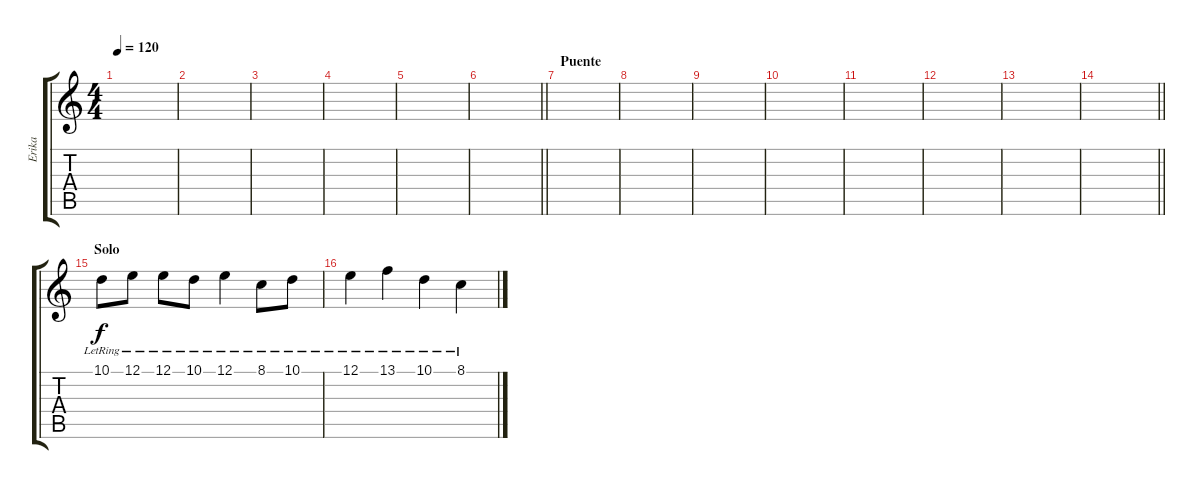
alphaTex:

\track ("Erika" "Erika") {instrument acousticgrandpiano}
\staff {score tabs}
\tuning (E4 B3 G3 D3 A2 E2) {hide}
\ts (4 4)
\tempo 120
\clef g2
\ks c
|
|
|
|
|
\barLineRight lightlight
|
\section ("" "Puente")
|
|
|
|
|
|
|
\barLineRight lightlight
|
\section ("" "Solo")
10.1{lr}.8 12.1{lr}.8 12.1{lr}.8 10.1{lr}.8 12.1{lr}.4 8.1{lr}.8 10.1{lr}.8 |
12.1{lr}.4 13.1{lr}.4 10.1{lr}.4 8.1{lr}.4
